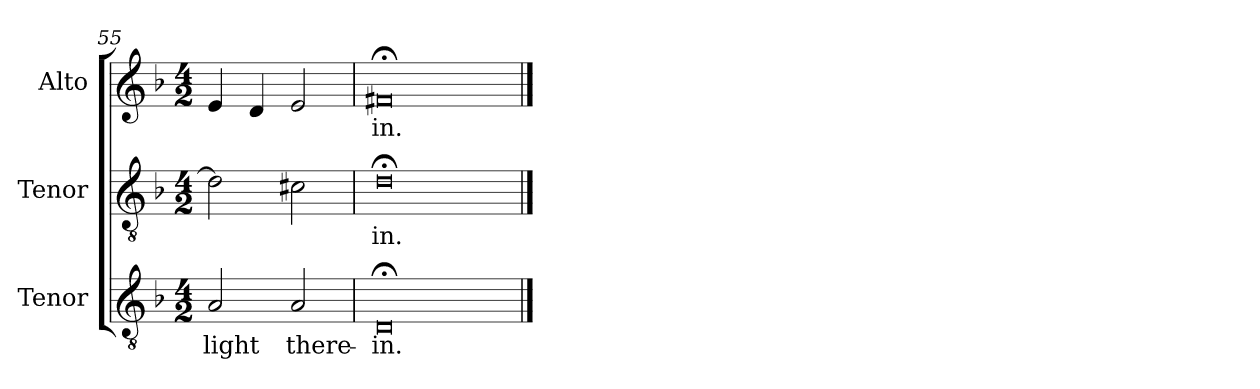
**kern	**text	**kern	**text	**kern	**text
*part3	*part3	*part2	*part2	*part1	*part1
*staff3	*staff3	*staff2	*staff2	*staff1	*staff1
*I"Tenor	*	*I"Tenor	*	*I"Alto	*
*I'T.	*	*I'T.	*	*	*
*clefGv2	*	*clefGv2	*	*clefG2	*
*ITrd7c12	*	*ITrd7c12	*	*	*
*k[b-]	*	*k[b-]	*	*k[b-]	*
*F:	*	*F:	*	*F:	*
*M4/2	*	*M4/2	*	*M4/2	*
=55	=55	=55	=55	=55	=55
!	!LO:LY:b:color=#000000	!	!	!	!
2AAi/	-light	2Di\]	.	4ei/	.
.	.	.	.	4di/	.
!	!LO:LY:b:color=#000000	!	!	!	!
2AAi/	there-	2C#Xi\	.	2ei/	.
=56	=56	=56	=56	=56	=56
!	!LO:LY:b:color=#000000	!	!	!	!
!	!	!	!LO:LY:b:color=#000000	!	!
!	!	!	!	!	!LO:LY:b:color=#000000
0DD;i	-in.	0D;i	-in.	0f#X;i	-in.
==	==	==	==	==	==
*-	*-	*-	*-	*-	*-
